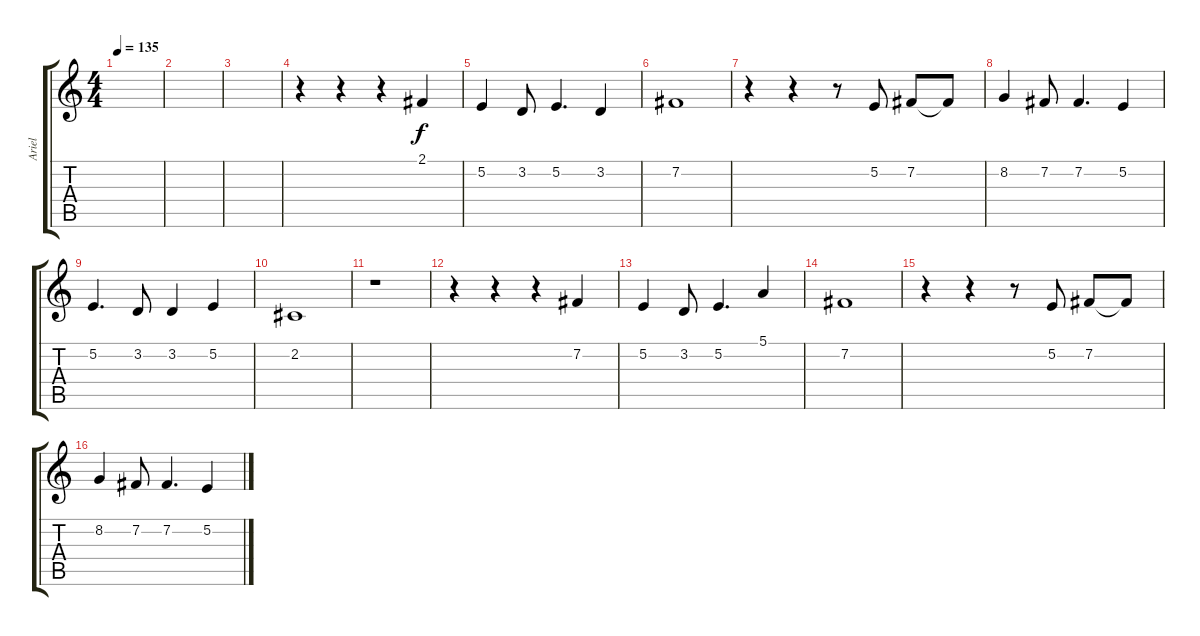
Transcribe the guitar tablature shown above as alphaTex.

\track ("Ariel" "Ariel") {instrument oboe}
\staff {score tabs}
\tuning (E4 B3 G3 D3 A2 E2) {hide}
\ts (4 4)
\tempo 135
\clef g2
\ks c
|
|
|
r.4 r.4 r.4 2.1.4 |
5.2.4 3.2.8 5.2.4{d} 3.2.4 |
7.2.1 |
r.4 r.4 r.8 5.2.8 7.2.8 7.2{t}.8 |
8.2.4 7.2.8 7.2.4{d} 5.2.4 |
5.2.4{d} 3.2.8 3.2.4 5.2.4 |
2.2.1 |
r.1 |
r.4 r.4 r.4 7.2.4 |
5.2.4 3.2.8 5.2.4{d} 5.1.4 |
7.2.1 |
r.4 r.4 r.8 5.2.8 7.2.8 7.2{t}.8 |
8.2.4 7.2.8 7.2.4{d} 5.2.4
